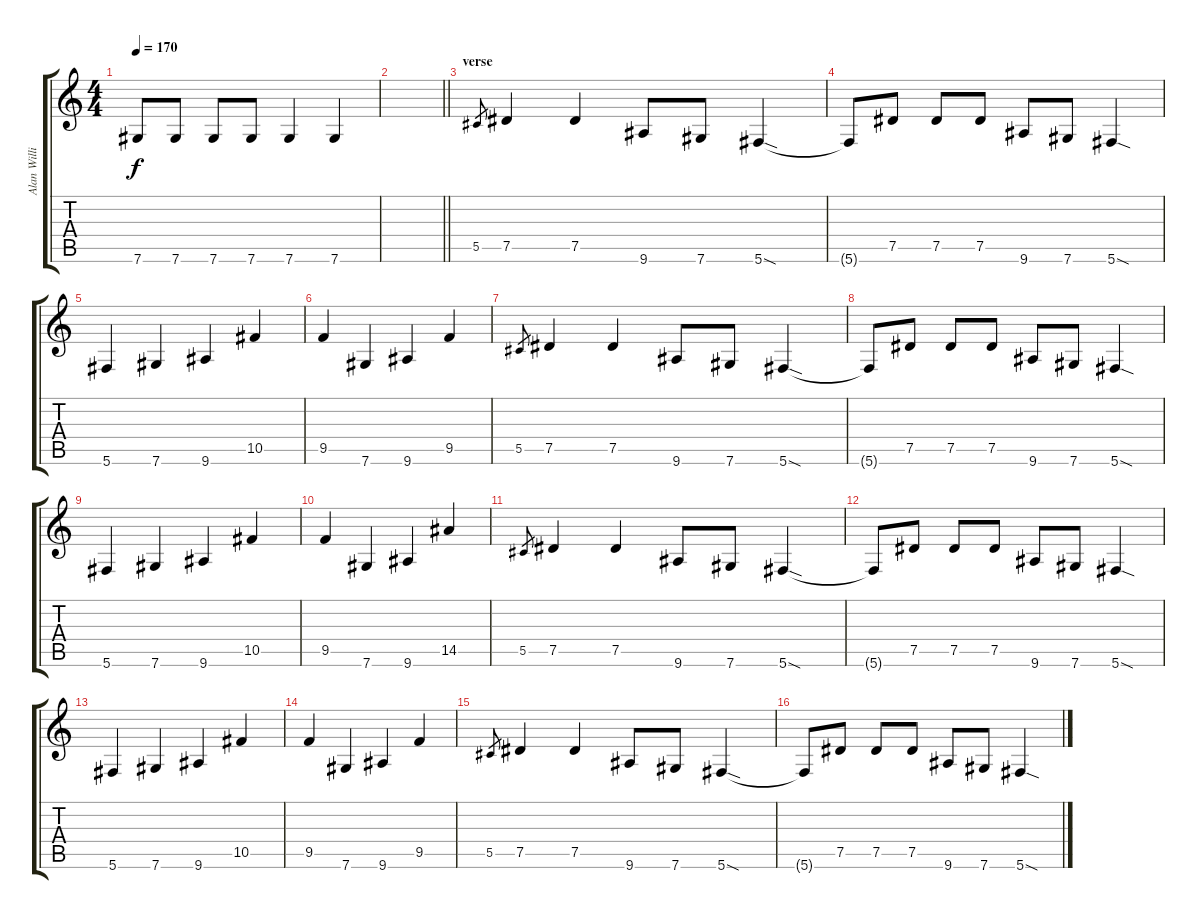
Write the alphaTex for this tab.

\track ("Alan Williamson" "Alan Willi") {instrument electricbassfinger}
\staff {score tabs}
\tuning (Eb4 Bb3 Gb3 Db3 Ab2 Db2) {hide}
\ts (4 4)
\tempo 170
\clef g2
\ks c
7.6.8{dy f} 7.6.8 7.6.8 7.6.8 7.6.4 7.6.4 |
\barLineRight lightlight
|
\section ("" "verse")
5.5.8{gr} 7.5.4 7.5.4 9.6.8 7.6.8 5.6{sod}.4 |
5.6{t}.8 7.5.8 7.5.8 7.5.8 9.6.8 7.6.8 5.6{sod}.4 |
5.6.4 7.6.4 9.6.4 10.5.4 |
9.5.4 7.6.4 9.6.4 9.5.4 |
5.5.8{gr} 7.5.4 7.5.4 9.6.8 7.6.8 5.6{sod}.4 |
5.6{t}.8 7.5.8 7.5.8 7.5.8 9.6.8 7.6.8 5.6{sod}.4 |
5.6.4 7.6.4 9.6.4 10.5.4 |
9.5.4 7.6.4 9.6.4 14.5.4 |
5.5.8{gr} 7.5.4 7.5.4 9.6.8 7.6.8 5.6{sod}.4 |
5.6{t}.8 7.5.8 7.5.8 7.5.8 9.6.8 7.6.8 5.6{sod}.4 |
5.6.4 7.6.4 9.6.4 10.5.4 |
9.5.4 7.6.4 9.6.4 9.5.4 |
5.5.8{gr} 7.5.4 7.5.4 9.6.8 7.6.8 5.6{sod}.4 |
5.6{t}.8 7.5.8 7.5.8 7.5.8 9.6.8 7.6.8 5.6{sod}.4
